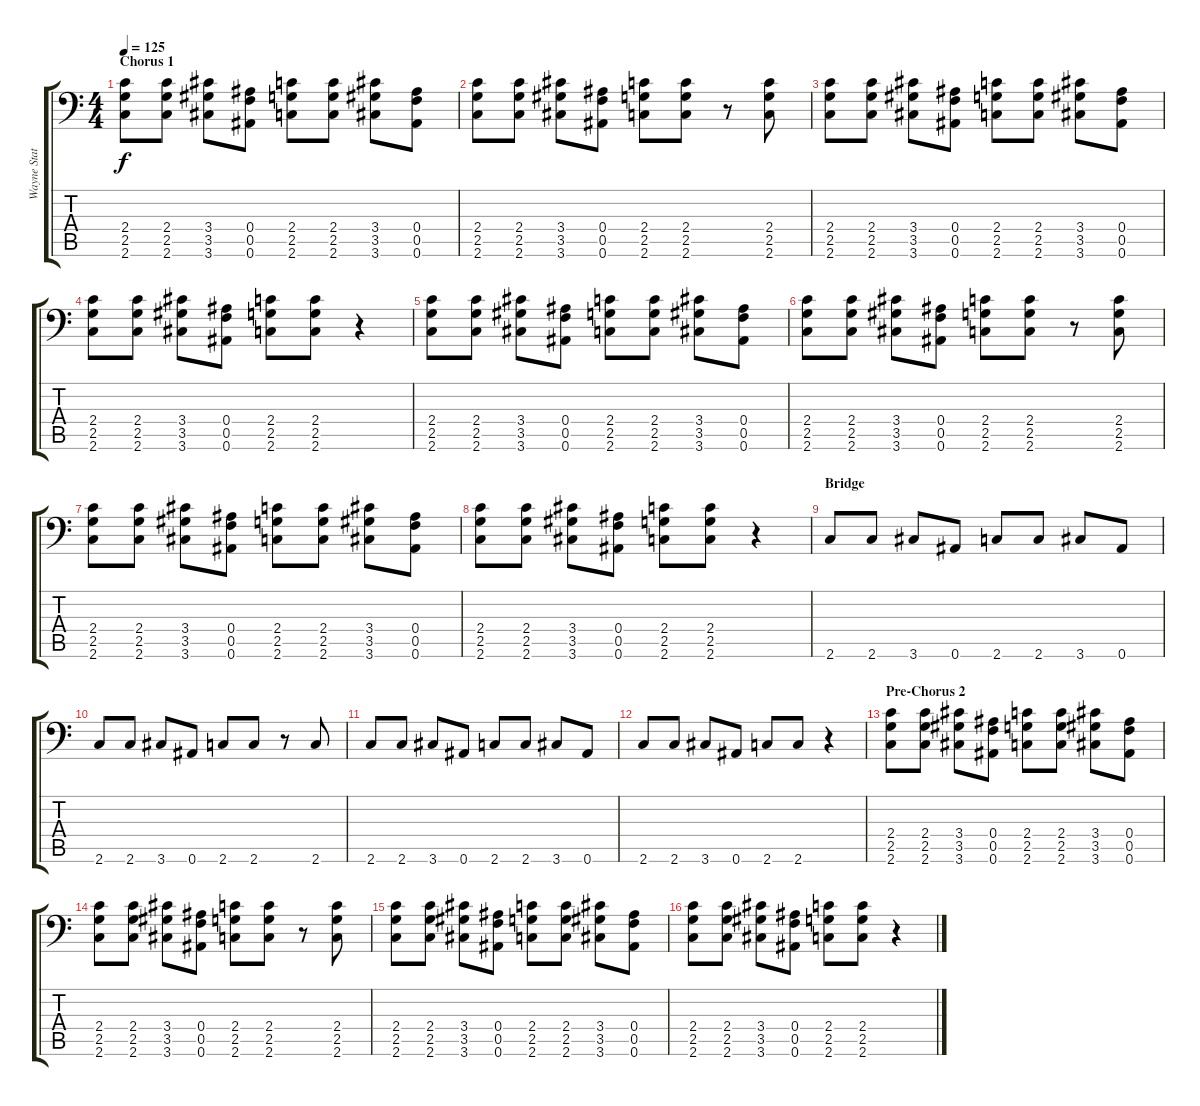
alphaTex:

\track ("Wayne Static - Guitar" "Wayne Stat") {instrument distortionguitar}
\staff {score tabs}
\tuning (C4 G3 Eb3 Bb2 F2 Bb1) {hide}
\ts (4 4)
\section ("" "Chorus 1")
\tempo 125
\clef f4
\ks c
(2.4 2.5 2.6).8{dy f} (2.4 2.5 2.6).8 (3.4 3.5 3.6).8 (0.4 0.5 0.6).8 (2.4 2.5 2.6).8 (2.4 2.5 2.6).8 (3.4 3.5 3.6).8 (0.4 0.5 0.6).8 |
(2.4 2.5 2.6).8 (2.4 2.5 2.6).8 (3.4 3.5 3.6).8 (0.4 0.5 0.6).8 (2.4 2.5 2.6).8 (2.4 2.5 2.6).8 r.8 (2.4 2.5 2.6).8 |
(2.4 2.5 2.6).8 (2.4 2.5 2.6).8 (3.4 3.5 3.6).8 (0.4 0.5 0.6).8 (2.4 2.5 2.6).8 (2.4 2.5 2.6).8 (3.4 3.5 3.6).8 (0.4 0.5 0.6).8 |
(2.4 2.5 2.6).8 (2.4 2.5 2.6).8 (3.4 3.5 3.6).8 (0.4 0.5 0.6).8 (2.4 2.5 2.6).8 (2.4 2.5 2.6).8 r.4 |
(2.4 2.5 2.6).8 (2.4 2.5 2.6).8 (3.4 3.5 3.6).8 (0.4 0.5 0.6).8 (2.4 2.5 2.6).8 (2.4 2.5 2.6).8 (3.4 3.5 3.6).8 (0.4 0.5 0.6).8 |
(2.4 2.5 2.6).8 (2.4 2.5 2.6).8 (3.4 3.5 3.6).8 (0.4 0.5 0.6).8 (2.4 2.5 2.6).8 (2.4 2.5 2.6).8 r.8 (2.4 2.5 2.6).8 |
(2.4 2.5 2.6).8 (2.4 2.5 2.6).8 (3.4 3.5 3.6).8 (0.4 0.5 0.6).8 (2.4 2.5 2.6).8 (2.4 2.5 2.6).8 (3.4 3.5 3.6).8 (0.4 0.5 0.6).8 |
(2.4 2.5 2.6).8 (2.4 2.5 2.6).8 (3.4 3.5 3.6).8 (0.4 0.5 0.6).8 (2.4 2.5 2.6).8 (2.4 2.5 2.6).8 r.4 |
\section ("" "Bridge")
2.6.8 2.6.8 3.6.8 0.6.8 2.6.8 2.6.8 3.6.8 0.6.8 |
2.6.8 2.6.8 3.6.8 0.6.8 2.6.8 2.6.8 r.8 2.6.8 |
2.6.8 2.6.8 3.6.8 0.6.8 2.6.8 2.6.8 3.6.8 0.6.8 |
2.6.8 2.6.8 3.6.8 0.6.8 2.6.8 2.6.8 r.4 |
\section ("" "Pre-Chorus 2")
(2.4 2.5 2.6).8 (2.4 2.5 2.6).8 (3.4 3.5 3.6).8 (0.4 0.5 0.6).8 (2.4 2.5 2.6).8 (2.4 2.5 2.6).8 (3.4 3.5 3.6).8 (0.4 0.5 0.6).8 |
(2.4 2.5 2.6).8 (2.4 2.5 2.6).8 (3.4 3.5 3.6).8 (0.4 0.5 0.6).8 (2.4 2.5 2.6).8 (2.4 2.5 2.6).8 r.8 (2.4 2.5 2.6).8 |
(2.4 2.5 2.6).8 (2.4 2.5 2.6).8 (3.4 3.5 3.6).8 (0.4 0.5 0.6).8 (2.4 2.5 2.6).8 (2.4 2.5 2.6).8 (3.4 3.5 3.6).8 (0.4 0.5 0.6).8 |
(2.4 2.5 2.6).8 (2.4 2.5 2.6).8 (3.4 3.5 3.6).8 (0.4 0.5 0.6).8 (2.4 2.5 2.6).8 (2.4 2.5 2.6).8 r.4
